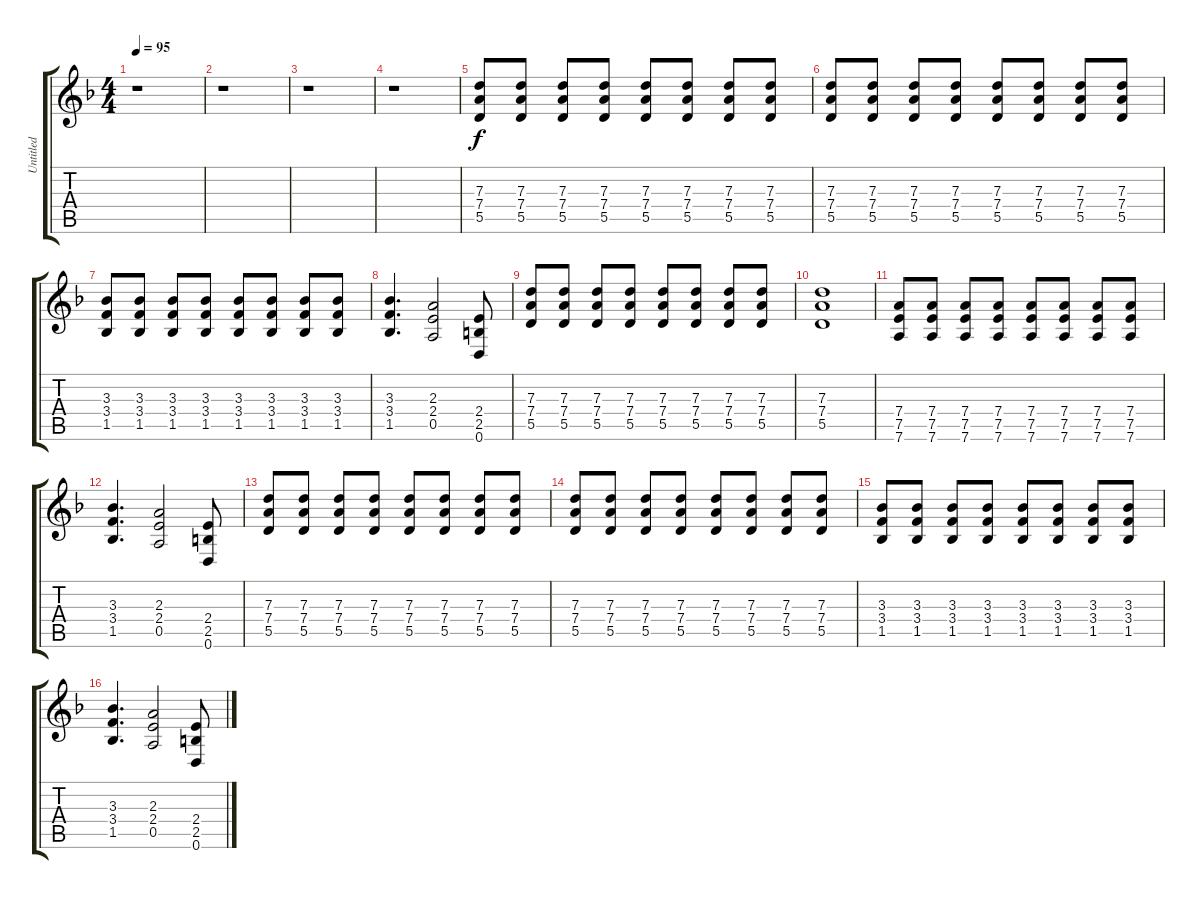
\track ("Untitled" "Untitled") {instrument distortionguitar}
\staff {score tabs}
\tuning (E4 B3 G3 D3 A2 D2) {hide}
\ts (4 4)
\tempo 95
\clef g2
\ks f
r.1{dy f} |
r.1 |
r.1 |
r.1 |
(7.3 7.4 5.5).8 (7.3 7.4 5.5).8 (7.3 7.4 5.5).8 (7.3 7.4 5.5).8 (7.3 7.4 5.5).8 (7.3 7.4 5.5).8 (7.3 7.4 5.5).8 (7.3 7.4 5.5).8 |
(7.3 7.4 5.5).8 (7.3 7.4 5.5).8 (7.3 7.4 5.5).8 (7.3 7.4 5.5).8 (7.3 7.4 5.5).8 (7.3 7.4 5.5).8 (7.3 7.4 5.5).8 (7.3 7.4 5.5).8 |
(3.3 3.4 1.5).8 (3.3 3.4 1.5).8 (3.3 3.4 1.5).8 (3.3 3.4 1.5).8 (3.3 3.4 1.5).8 (3.3 3.4 1.5).8 (3.3 3.4 1.5).8 (3.3 3.4 1.5).8 |
(3.3 3.4 1.5).4{d} (2.3 2.4 0.5).2 (2.4 2.5 0.6).8 |
(7.3 7.4 5.5).8 (7.3 7.4 5.5).8 (7.3 7.4 5.5).8 (7.3 7.4 5.5).8 (7.3 7.4 5.5).8 (7.3 7.4 5.5).8 (7.3 7.4 5.5).8 (7.3 7.4 5.5).8 |
(7.3 7.4 5.5).1 |
(7.4 7.5 7.6).8 (7.4 7.5 7.6).8 (7.4 7.5 7.6).8 (7.4 7.5 7.6).8 (7.4 7.5 7.6).8 (7.4 7.5 7.6).8 (7.4 7.5 7.6).8 (7.4 7.5 7.6).8 |
(3.3 3.4 1.5).4{d} (2.3 2.4 0.5).2 (2.4 2.5 0.6).8 |
(7.3 7.4 5.5).8 (7.3 7.4 5.5).8 (7.3 7.4 5.5).8 (7.3 7.4 5.5).8 (7.3 7.4 5.5).8 (7.3 7.4 5.5).8 (7.3 7.4 5.5).8 (7.3 7.4 5.5).8 |
(7.3 7.4 5.5).8 (7.3 7.4 5.5).8 (7.3 7.4 5.5).8 (7.3 7.4 5.5).8 (7.3 7.4 5.5).8 (7.3 7.4 5.5).8 (7.3 7.4 5.5).8 (7.3 7.4 5.5).8 |
(3.3 3.4 1.5).8 (3.3 3.4 1.5).8 (3.3 3.4 1.5).8 (3.3 3.4 1.5).8 (3.3 3.4 1.5).8 (3.3 3.4 1.5).8 (3.3 3.4 1.5).8 (3.3 3.4 1.5).8 |
(3.3 3.4 1.5).4{d} (2.3 2.4 0.5).2 (2.4 2.5 0.6).8
